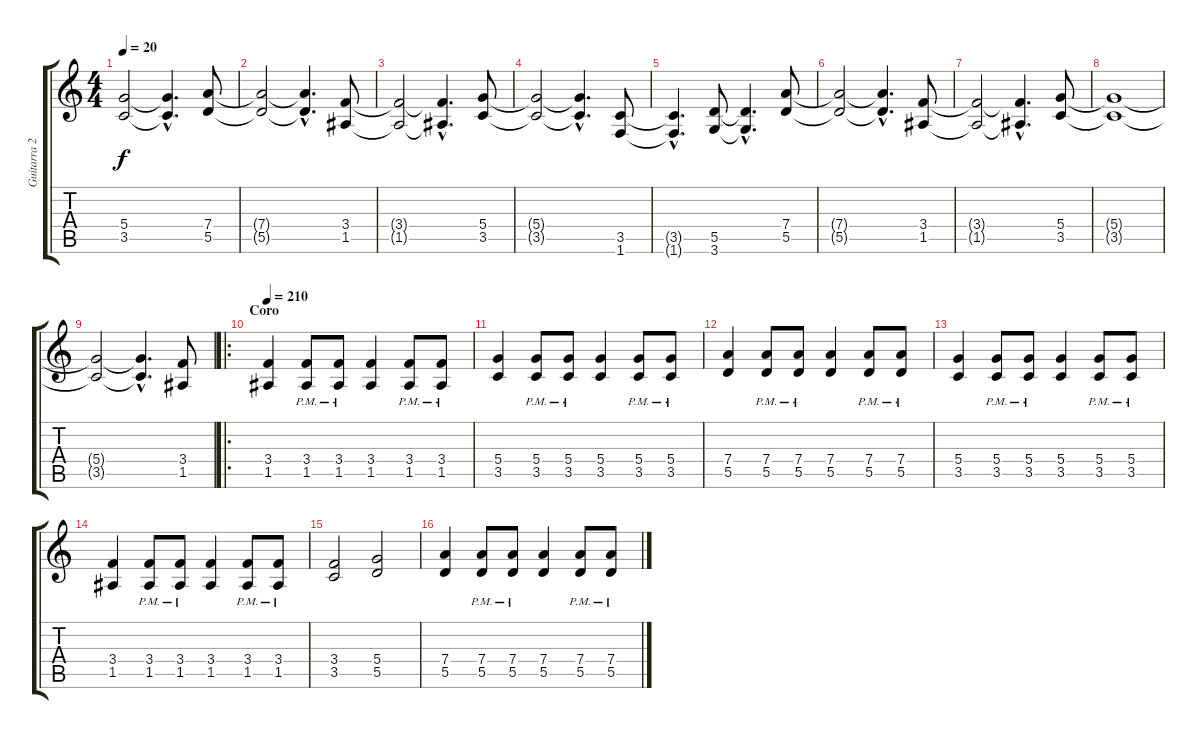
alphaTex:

\track ("Guitarra 2" "Guitarra 2") {instrument distortionguitar}
\staff {score tabs}
\tuning (E4 B3 G3 D3 A2 E2) {hide}
\ts (4 4)
\tempo 20
\clef g2
\ks c
(5.4{t} 3.5{t}).2{dy f} (5.4{hac t} 3.5{hac t}).4{d} (7.4 5.5).8 |
(7.4{t} 5.5{t}).2 (7.4{hac t} 5.5{hac t}).4{d} (3.4 1.5).8 |
(3.4{t} 1.5{t}).2 (3.4{hac t} 1.5{hac t}).4{d} (5.4 3.5).8 |
(5.4{t} 3.5{t}).2 (5.4{hac t} 3.5{hac t}).4{d} (3.5 1.6).8 |
(3.5{hac t} 1.6{hac t}).4{d} (5.5 3.6).8 (5.5{hac t} 3.6{hac t}).4{d} (7.4 5.5).8 |
(7.4{t} 5.5{t}).2 (7.4{hac t} 5.5{hac t}).4{d} (3.4 1.5).8 |
(3.4{t} 1.5{t}).2 (3.4{hac t} 1.5{hac t}).4{d} (5.4 3.5).8 |
(5.4{t} 3.5{t}).1 |
(5.4{t} 3.5{t}).2 (5.4{hac t} 3.5{hac t}).4{d} (3.4 1.5).8 |
\ro
\section ("" "Coro")
\tempo 210
(3.4 1.5).4 (3.4{pm} 1.5{pm}).8 (3.4{pm} 1.5{pm}).8 (3.4 1.5).4 (3.4{pm} 1.5{pm}).8 (3.4{pm} 1.5{pm}).8 |
(5.4 3.5).4 (5.4{pm} 3.5{pm}).8 (5.4{pm} 3.5{pm}).8 (5.4 3.5).4 (5.4{pm} 3.5{pm}).8 (5.4{pm} 3.5{pm}).8 |
(7.4 5.5).4 (7.4{pm} 5.5{pm}).8 (7.4{pm} 5.5{pm}).8 (7.4 5.5).4 (7.4{pm} 5.5{pm}).8 (7.4{pm} 5.5{pm}).8 |
(5.4 3.5).4 (5.4{pm} 3.5{pm}).8 (5.4{pm} 3.5{pm}).8 (5.4 3.5).4 (5.4{pm} 3.5{pm}).8 (5.4{pm} 3.5{pm}).8 |
(3.4 1.5).4 (3.4{pm} 1.5{pm}).8 (3.4{pm} 1.5{pm}).8 (3.4 1.5).4 (3.4{pm} 1.5{pm}).8 (3.4{pm} 1.5{pm}).8 |
(3.4 3.5).2 (5.4 5.5).2 |
(7.4 5.5).4 (7.4{pm} 5.5{pm}).8 (7.4{pm} 5.5{pm}).8 (7.4 5.5).4 (7.4{pm} 5.5{pm}).8 (7.4{pm} 5.5{pm}).8
